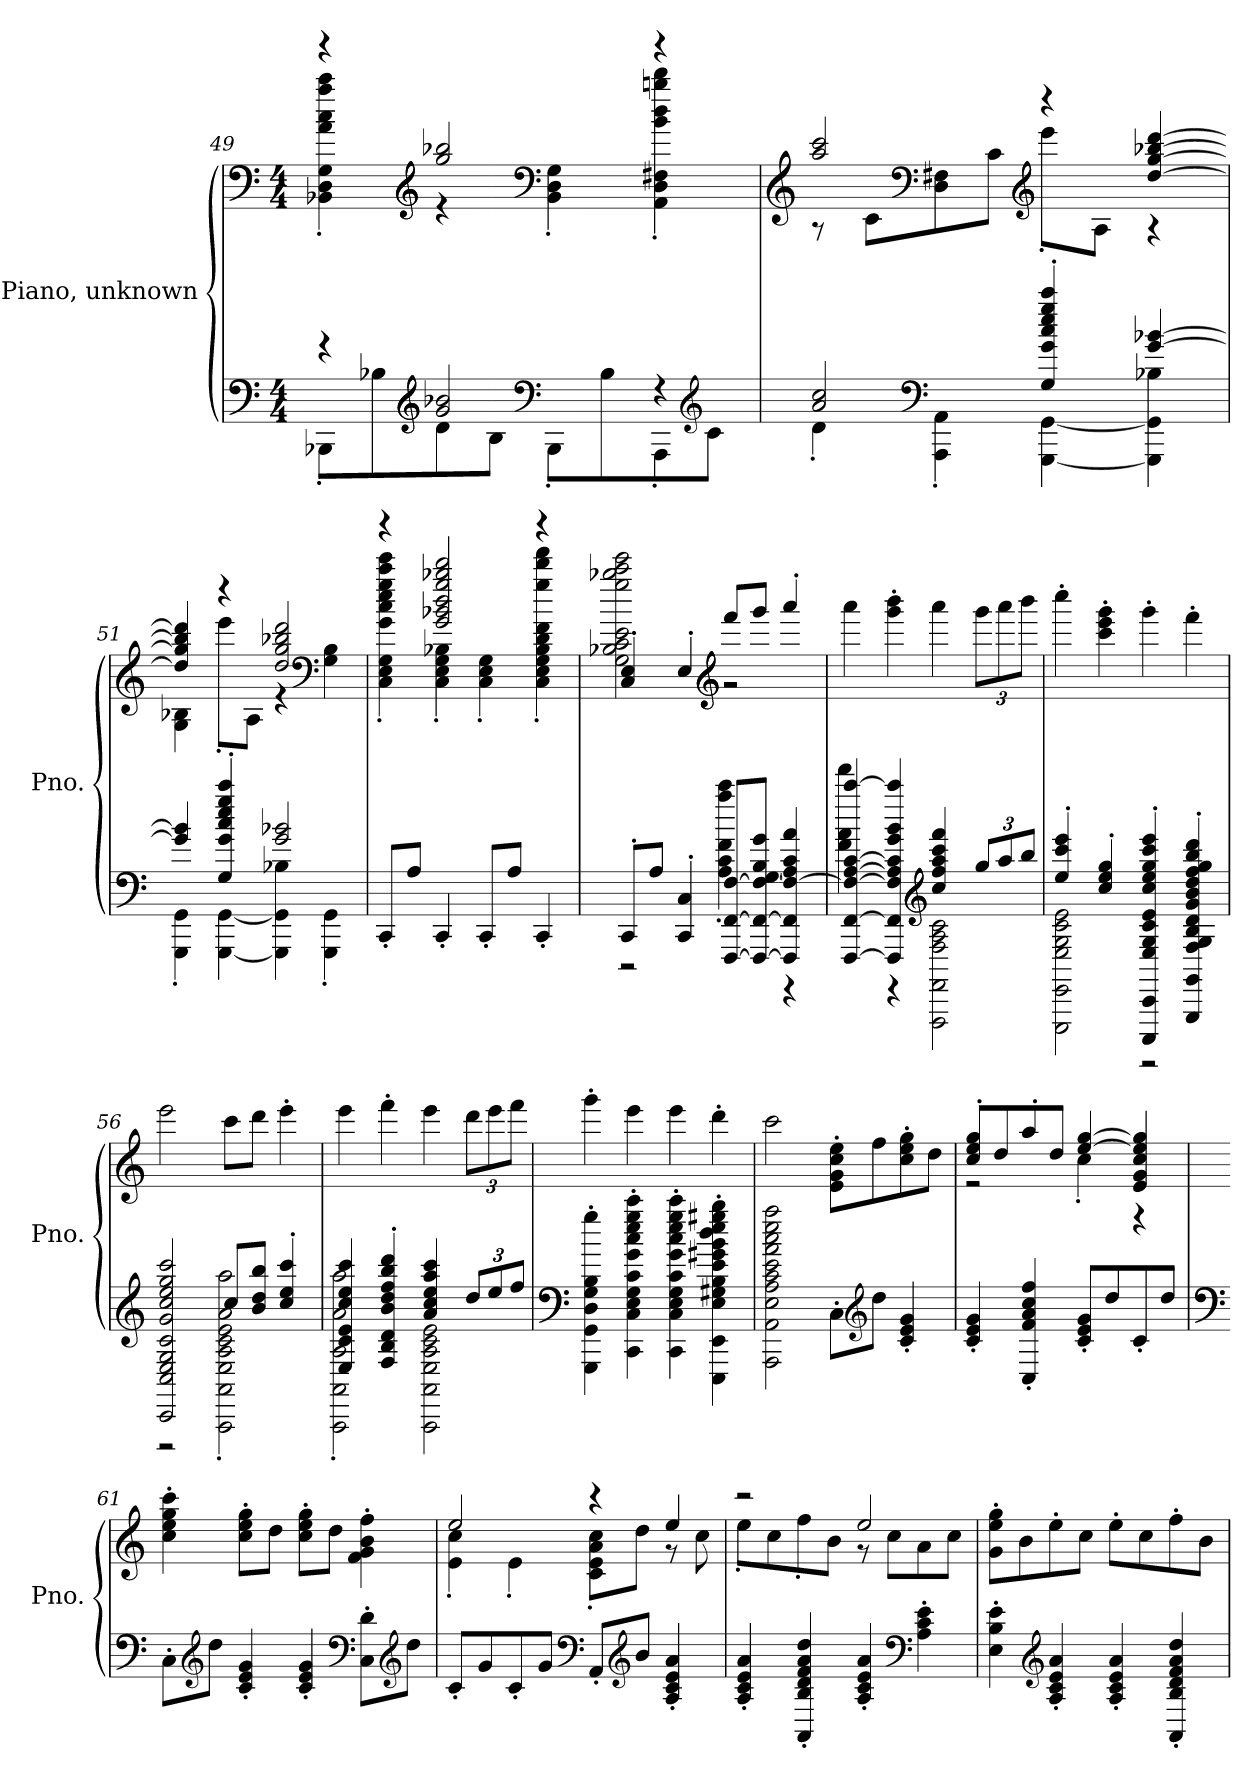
**kern	**kern
*part1	*part1
*staff2	*staff1
*I"Piano, unknown	*
*I'Pno.	*
!!LO:PB:g=z
*clefF4	*clefF4
*k[]	*k[]
*M4/4	*M4/4
=49	=49
*^	*^
4r	8BBB-X'\L	4r	4BB-X\' 4D\' 4G\' 4a\' 4cc\' 4aa\' 4ccc\'
.	8B-X\	.	.
*clefG2	*	*clefG2	*
2g/ 2b-X/	8d\	2gg/ 2bb-X/	4r
.	8B-\J	.	.
*clefF4	*	*clefF4	*
.	8BBB-'\L	.	4BB-\' 4D\' 4G\'
.	8B-\	.	.
4r	8AAA'\	4r	4AA\' 4D\' 4F#X\' 4b\' 4dd\' 4bbn\' 4ddd\'
*clefG2	*	*	*
.	8c\J	.	.
=50	=50	=50	=50
*	*	*clefG2	*
2a/ 2cc/	4d'\	2aa/ 2ccc/	8r
.	.	.	8c\L
*clefF4	*	*clefF4	*
.	4AAA\' 4AA\'	.	8D\ 8F#X\
.	.	.	8c\J
*	*	*clefG2	*
4G/' 4g/' 4cc/' 4ee/' 4gg/' 4ccc/'	[4GGG\ [4GG\	4r	8eee'\L
.	.	.	8A\J
[4g/ [4b-X/	4GGG\] 4GG\] 4B-X\	[4dd/ [4gg/ [4bb-X/ [4ddd/	4r
=51	=51	=51	=51
4g/] 4b-/]	4GGG\' 4GG\'	4dd/] 4gg/] 4bb-/] 4ddd/]	4G\ 4B-X\
4G/' 4g/' 4cc/' 4ee/' 4gg/' 4ccc/'	[4GGG\ [4GG\	4r	8eee'\L
.	.	.	8A\J
2g/ 2b-X/	4GGG\] 4GG\] 4B-X\	2dd/ 2gg/ 2bb-X/ 2ddd/	4r
*	*	*clefF4	*
.	4GGG\' 4GG\'	.	4G\ 4B-\
*v	*v	*	*
!!LO:LB:g=z	!!
=52	=52	=52
8CC'/L	4r	4C\' 4E\' 4G\' 4g\' 4cc\' 4ee\' 4gg\' 4ccc\' 4eee\'
8A/J	.	.
4CC'/	2g/ 2b-X/ 2dd/ 2gg/ 2bb-X/ 2ddd/	4C\' 4E\' 4G\' 4B-X\'
8CC'/L	.	4C\' 4E\' 4G\'
8A/J	.	.
4CC'/	4r	4C\' 4E\' 4G\' 4B-\' 4d\' 4f\' 4gg\' 4ddd\' 4fff\'
=53	=53	=53
*^	*	*
8CC'/L	2r	4C/' 4E/'	2G\ 2B-X\ 2c\ 2e\ 2gg\ 2bb-X\ 2ccc\ 2eee\
8A/J	.	.	.
4CC/' 4C/'	.	4E'/	.
*	*	*clefG2	*
[8FFF/ [8FF/ [8F/L	4A\' 4c\' 4f\' 4aa\' 4ccc\'	8fff/L	2r
8FFF/_ 8FF/_ 8F/_ 8G/ 8B/ 8g/J	.	8ggg/J	.
4FFF/] 4FF/] 4F/_ 4A/ 4c/ 4a/	4r	4aaa'/	.
*	*	*v	*v
=54	=54	=54
[4FFF/ [4FF/ 4F/_ [4A/ [4c/ [4ccc/	4f\ 4a\ 4fff\	4aaa\
4FFF/] 4FF/] 4F/] 4A/] 4c/] 4g/ 4b/ 4ccc/]	4r	4ggg\' 4bbb\'
*clefG2	*	*
4cc/ 4ff/ 4aa/ 4ccc/ 4fff/	2FFF\ 2FF\ 2F\ 2A\ 2c\	4aaa\
*Xbrackettup	*	*Xbrackettup
12gg/L	.	12ggg\L
12aa/	.	12aaa\
12bb/J	.	12bbb\J
=55	=55	=55
4ee/' 4ccc/' 4eee/'	2EEE\ 2EE\ 2E\ 2G\ 2c\ 2e\	4cccc'\
4cc/' 4ee/' 4gg/'	.	4ccc\' 4eee\' 4ggg\'
4CCC/' 4CC/' 4E/' 4G/' 4c/' 4e/' 4cc/' 4ee/' 4gg/' 4ccc/' 4eee/'	2r	4ggg'\
4GGG/' 4GG/' 4F/' 4G/' 4B/' 4d/' 4g/' 4b/' 4dd/' 4ff/' 4gg/' 4bb/' 4ddd/'	.	4fff'\
=56	=56	=56
2CC/ 2C/ 2E/ 2G/ 2c/ 2g/ 2cc/ 2ee/ 2gg/ 2ccc/	2r	2eee\
8cc/L	2AAA\' 2AA\' 2E\' 2A\' 2c\' 2e\' 2a\' 2aa\'	8ccc\L
8b/ 8dd/ 8bb/J	.	8ddd\J
4cc/' 4ee/' 4ccc/'	.	4eee'\
!!LO:LB:g=z
=57	=57	=57
4E/ 4c/ 4e/ 4cc/ 4ee/ 4ccc/	2AAA\' 2AA\' 2A\' 2a\' 2aa\'	4eee\
4F/' 4B/' 4d/' 4b/' 4dd/' 4ff/' 4bb/' 4ddd/'	.	4fff'\
4a/ 4cc/ 4ee/ 4aa/ 4ccc/	2AAA\ 2AA\ 2E\ 2A\ 2c\ 2e\	4eee\
12dd/L	.	12ddd\L
12ee/	.	12eee\
12ff/J	.	12fff\J
*v	*v	*
=58	=58
*clefF4	*
4GGG\' 4GG\' 4D\' 4G\' 4B\' 4gg\'	4ggg'\
4CC\' 4C\' 4E\' 4G\' 4c\' 4g\' 4cc\' 4ee\' 4gg\' 4ccc\'	4eee\
4CC\' 4C\' 4E\' 4G\' 4c\' 4g\' 4cc\' 4ee\' 4gg\' 4ccc\'	4eee\
4EEE\' 4EE\' 4E\' 4G#X\' 4B\' 4e\' 4g#X\' 4b\' 4dd\' 4ee\' 4gg#X\' 4bb\'	4ddd'\
=59	=59
2AAA\ 2AA\ 2E\ 2A\ 2c\ 2e\ 2a\ 2cc\ 2ee\ 2aa\	2ccc\
8C'\L	8e\' 8g\' 8cc\' 8ee\'L
*clefG2	*
8dd\J	8ff\
4c/' 4e/' 4g/'	8cc\' 8ee\' 8gg\'
.	8dd\J
=60	=60
*	*^
4c/' 4e/' 4g/'	8cc/' 8ee/' 8gg/'L	2r
.	8dd/	.
4C/' 4f/' 4a/' 4cc/' 4ff/'	8aa'/	.
.	8dd/J	.
8c/' 8e/' 8g/'L	[4ee/ [4gg/	4cc'\
8dd/	.	.
8c'/	4e/ 4g/ 4cc/ 4ee/] 4gg/]	4r
8dd/J	.	.
*	*v	*v
!!LO:LB:g=z
=61	=61
*clefF4	*
8C'\L	4cc\' 4ee\' 4gg\' 4ccc\'
*clefG2	*
8dd\J	.
4c/' 4e/' 4g/'	8cc\' 8ee\' 8gg\'L
.	8dd\J
4c/' 4e/' 4g/'	8cc\' 8ee\' 8gg\'L
.	8dd\J
*clefF4	*
8C\' 8d\'L	4f\' 4g\' 4b\' 4ff\'
*clefG2	*
8dd\J	.
=62	=62
*	*^
8c'/L	2ee/	4e\' 4cc\'
8g/	.	.
8c'/	.	4e'\
8g/J	.	.
*clefF4	*	*
8AA'/L	4r	8c\' 8e\' 8a\' 8cc\'L
*clefG2	*	*
8b/J	.	8dd\J
4A/' 4c/' 4e/' 4a/'	4ee/	8r
.	.	8cc\
=63	=63	=63
4A/' 4c/' 4e/' 4a/'	2r	8ee'\L
.	.	8cc\
4AA/' 4B/' 4d/' 4f/' 4a/' 4dd/'	.	8ff'\
.	.	8b\J
4A/' 4c/' 4e/' 4a/'	2ee/	8r
.	.	8cc\L
*clefF4	*	*
4A\' 4c\' 4e\'	.	8a\
.	.	8cc\J
*	*v	*v
=64	=64
4E\' 4B\' 4e\'	8g\' 8ee\' 8gg\'L
.	8b\
*clefG2	*
4A/' 4c/' 4e/' 4a/'	8ee'\
.	8cc\J
4A/' 4c/' 4e/' 4a/'	8ee'\L
.	8cc\
4AA/' 4B/' 4d/' 4f/' 4a/' 4dd/'	8ff'\
.	8b\J
=	=
*-	*-
